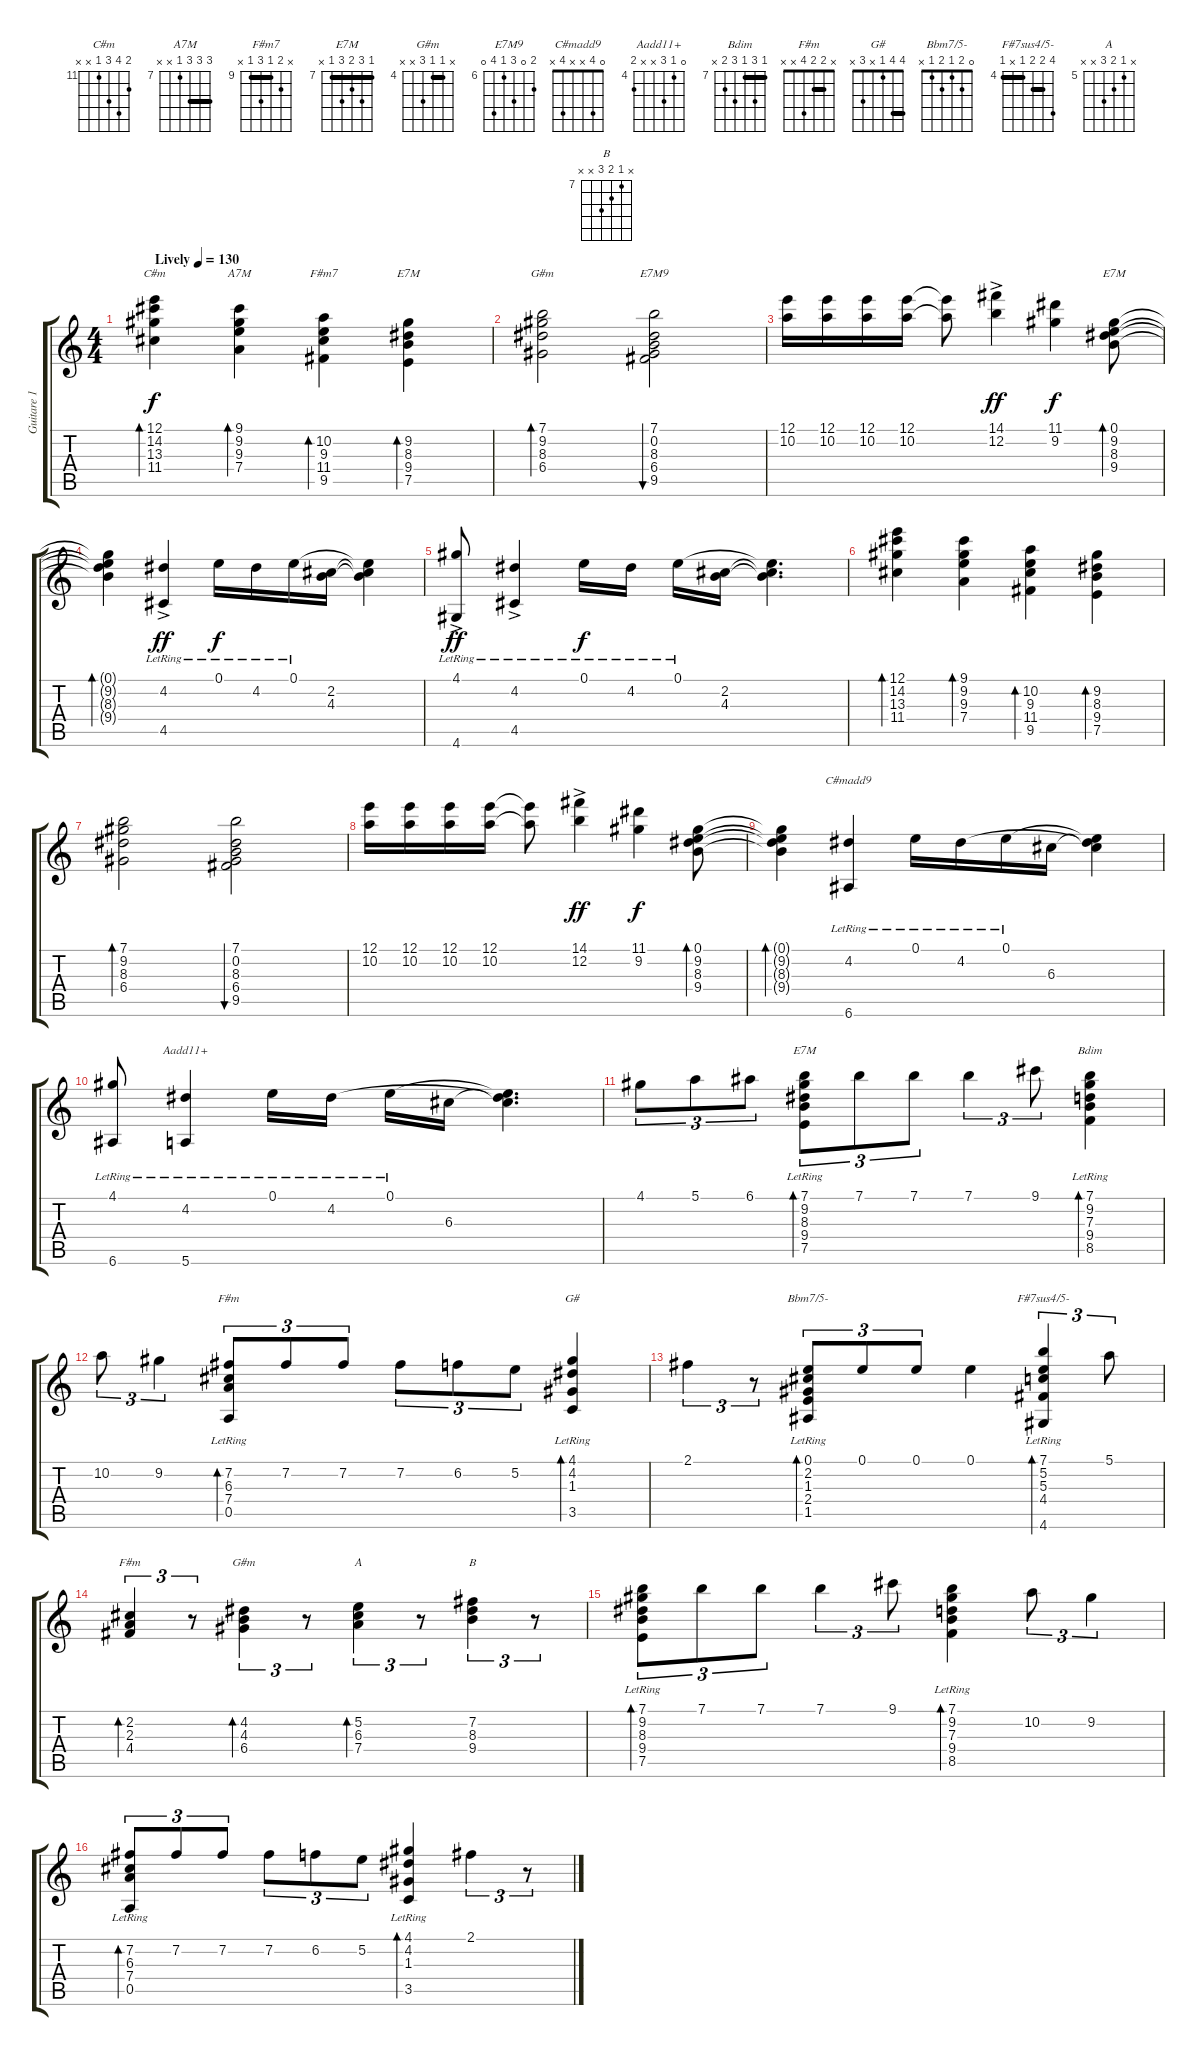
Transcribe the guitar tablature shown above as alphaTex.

\track ("Guitare 1" "Guitare 1") {instrument acousticguitarnylon}
\staff {score tabs}
\tuning (E4 B3 G3 D3 A2 E2) {hide}
\chord ("C#m" 12 14 13 11 x x) {firstfret 11}
\chord ("A7M" 9 9 9 7 x x) {firstfret 7 barre 9}
\chord ("F#m7" x 10 9 11 9 x) {firstfret 9 barre 9}
\chord ("E7M" x 9 8 9 7 x) {firstfret 7}
\chord ("G#m" 7 9 8 6 x x) {firstfret 6}
\chord ("E7M9" 7 0 8 6 9 0) {firstfret 6}
\chord ("E7M" 0 9 8 9 x x) {firstfret 8}
\chord ("C#madd9" 0 4 x x 4 x)
\chord ("Aadd11+" 0 4 6 x x 5) {firstfret 4}
\chord ("E7M" 7 9 8 9 7 x) {firstfret 7 barre 7}
\chord ("Bdim" 7 9 7 9 8 x) {firstfret 7 barre 7}
\chord ("F#m" x 7 6 7 0 x) {firstfret 6}
\chord ("G#" 4 4 1 x 3 x) {barre 4}
\chord ("Bbm7/5-" 0 2 1 2 1 x)
\chord ("F#7sus4/5-" 7 5 5 4 x 4) {firstfret 4 barre (4 5)}
\chord ("F#m" x 2 2 4 x x) {barre 2}
\chord ("G#m" x 4 4 6 x x) {firstfret 4 barre 4}
\chord ("A" x 5 6 7 x x) {firstfret 5}
\chord ("B" x 7 8 9 x x) {firstfret 7}
\ts (4 4)
\tempo (130 "Lively")
\clef g2
\ks c
(12.1 14.2 13.3 11.4).4{bd 60 ch "C#m" dy f instrument acousticguitarnylon} (9.1 9.2 9.3 7.4).4{bd 60 ch "A7M"} (10.2 9.3 11.4 9.5).4{bd 60 ch "F#m7"} (9.2 8.3 9.4 7.5).4{bd 60 ch "E7M"} |
(7.1 9.2 8.3 6.4).2{bd 60 ch "G#m"} (7.1 0.2 8.3 6.4 9.5).2{bu 480 ch "E7M9"} |
(12.1 10.2).16 (12.1 10.2).16 (12.1 10.2).16 (12.1 10.2).16 (12.1{t} 10.2{t}).8 (14.1 12.2{ac}).4{dy ff} (11.1 9.2).4{dy f} (0.1 9.2 8.3 9.4).8{bd 480 ch "E7M"} |
(0.1{t} 9.2{t} 8.3{t} 9.4{t}).4{bd 480} (4.2{lr} 4.5{ac lr}).4{dy ff} 0.1{lr}.16{dy f} 4.2{lr}.16 0.1{lr}.16 (2.2 4.3).16 (0.1{t} 2.2{t} 4.3{t}).4 |
(4.1{lr} 4.6{ac lr}).8{dy ff} (4.2{lr} 4.5{ac lr}).4 0.1{lr}.16{dy f} 4.2{lr}.16 0.1{lr}.16 (2.2 4.3).16 (0.1{t} 2.2{t} 4.3{t}).4{d} |
(12.1 14.2 13.3 11.4).4{bd 60} (9.1 9.2 9.3 7.4).4{bd 60} (10.2 9.3 11.4 9.5).4{bd 60} (9.2 8.3 9.4 7.5).4{bd 60} |
(7.1 9.2 8.3 6.4).2{bd 60} (7.1 0.2 8.3 6.4 9.5).2{bu 480} |
(12.1 10.2).16 (12.1 10.2).16 (12.1 10.2).16 (12.1 10.2).16 (12.1{t} 10.2{t}).8 (14.1 12.2{ac}).4{dy ff} (11.1 9.2).4{dy f} (0.1 9.2 8.3 9.4).8{bd 480} |
(0.1{t} 9.2{t} 8.3{t} 9.4{t}).4{bd 480} (4.2{lr} 6.6{lr}).4{ch "C#madd9"} 0.1{lr}.16 4.2{lr}.16 0.1{lr}.16 6.3.16 (0.1{t} 4.2{t} 6.3{t}).4 |
(4.1{lr} 6.6{lr}).8 (4.2{lr} 5.6{lr}).4{ch "Aadd11+"} 0.1{lr}.16 4.2{lr}.16 0.1{lr}.16 6.3.16 (0.1{t} 4.2{t} 6.3{t}).4{d} |
4.1.8{tu (3 2)} 5.1.8{tu (3 2)} 6.1.8{tu (3 2)} (7.1 9.2 8.3 9.4 7.5{lr}).8{tu (3 2) bd 240 ch "E7M"} 7.1.8{tu (3 2)} 7.1.8{tu (3 2)} 7.1.4{tu (3 2)} 9.1.8{tu (3 2)} (7.1 9.2 7.3 9.4 8.5{lr}).4{bd 240 ch "Bdim"} |
10.2.8{tu (3 2)} 9.2.4{tu (3 2)} (7.2{lr} 6.3{lr} 7.4{lr} 0.5{lr}).8{tu (3 2) bd 240 ch "F#m"} 7.2.8{tu (3 2)} 7.2.8{tu (3 2)} 7.2.8{tu (3 2)} 6.2.8{tu (3 2)} 5.2.8{tu (3 2)} (4.1 4.2 1.3 3.5{lr}).4{bd 240 ch "G#"} |
2.1.4{tu (3 2)} r.8{tu (3 2)} (0.1 2.2 1.3 2.4 1.5{lr}).8{tu (3 2) bd 240 ch "Bbm7/5-"} 0.1.8{tu (3 2)} 0.1.8{tu (3 2)} 0.1.4 (7.1 5.2 5.3 4.4 4.6{lr}).4{tu (3 2) bd 240 ch "F#7sus4/5-"} 5.1.8{tu (3 2)} |
(2.2 2.3 4.4).4{tu (3 2) bd 240 ch "F#m"} r.8{tu (3 2)} (4.2 4.3 6.4).4{tu (3 2) bd 240 ch "G#m"} r.8{tu (3 2)} (5.2 6.3 7.4).4{tu (3 2) bd 240 ch "A"} r.8{tu (3 2)} (7.2 8.3 9.4).4{tu (3 2) ch "B"} r.8{tu (3 2)} |
(7.1 9.2 8.3 9.4 7.5{lr}).8{tu (3 2) bd 240} 7.1.8{tu (3 2)} 7.1.8{tu (3 2)} 7.1.4{tu (3 2)} 9.1.8{tu (3 2)} (7.1 9.2 7.3 9.4 8.5{lr}).4{bd 240} 10.2.8{tu (3 2)} 9.2.4{tu (3 2)} |
(7.2 6.3 7.4 0.5{lr}).8{tu (3 2) bd 240} 7.2.8{tu (3 2)} 7.2.8{tu (3 2)} 7.2.8{tu (3 2)} 6.2.8{tu (3 2)} 5.2.8{tu (3 2)} (4.1 4.2 1.3 3.5{lr}).4{bd 240} 2.1.4{tu (3 2)} r.8{tu (3 2)}
